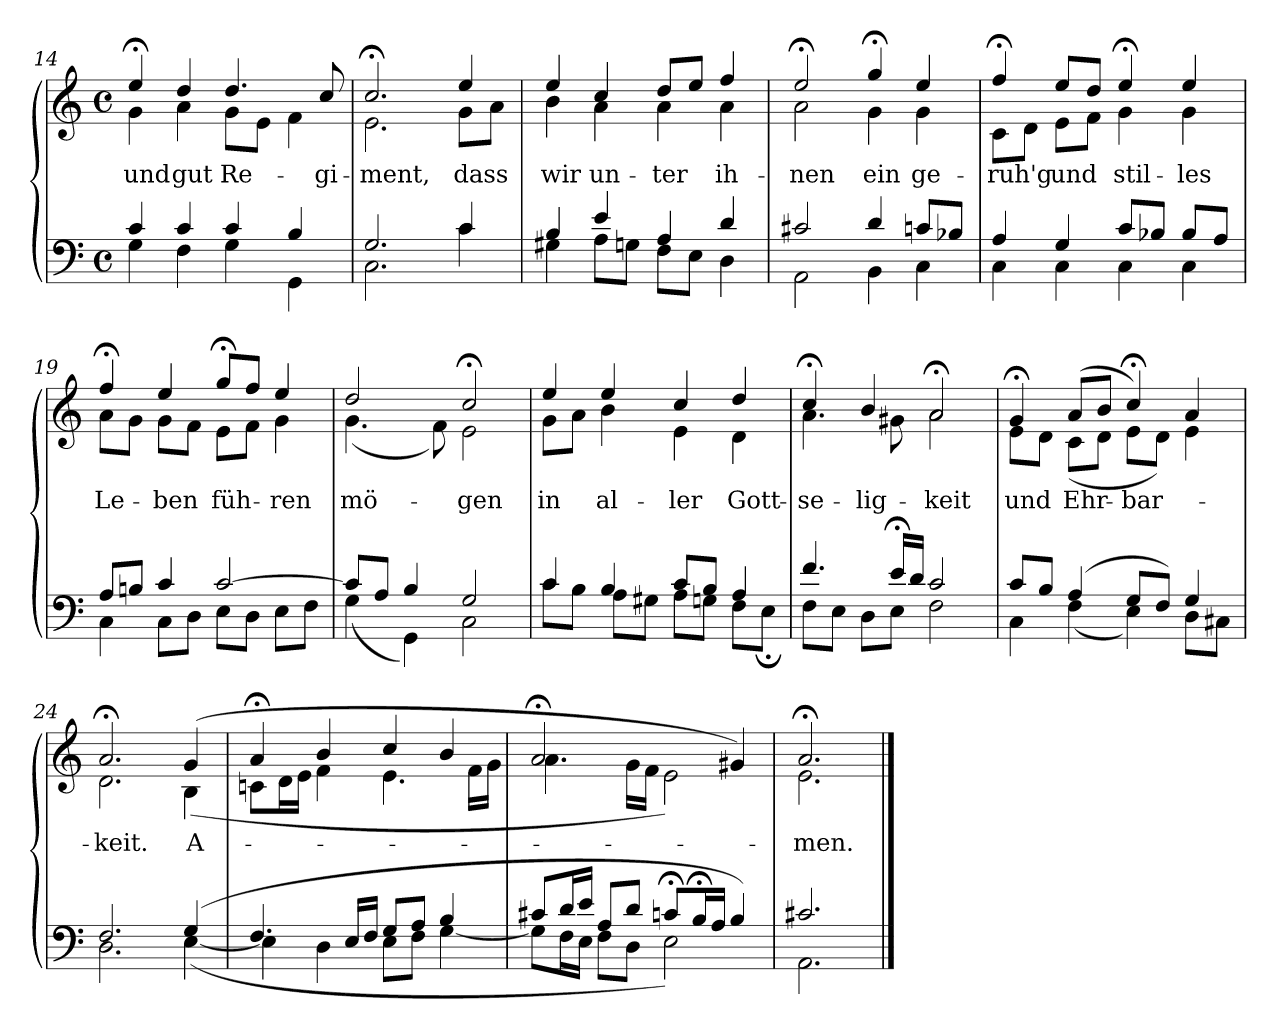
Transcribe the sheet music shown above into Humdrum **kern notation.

**kern	**kern	**text	**dynam
*part1	*part1	*part1	*part1
*staff2	*staff1	*staff1	*staff1/2
*clefF4	*clefG2	*	*
*M4/4	*M4/4	*	*
*met(c)	*met(c)	*	*
=14	=14	=14	=14
*^	*^	*	*
4c	4G	4ee;<	4g	und	.
4c	4F	4dd	4a	gut	.
4c	4G	4.dd	8gL	Re-	.
.	.	.	8eJ	.	.
4B	4GG	.	4f	.	.
.	.	8cc	.	-gi-	.
=15	=15	=15	=15	=15	=15
2.G	2.C	2.cc;<	2.e	-ment,	.
4c	4c	4ee	8gL	dass	♩ = 72
.	.	.	8aJ	.	.
=16	=16	=16	=16	=16	=16
4B	4G#X	4ee	4b	wir	.
4e	8AL	4cc	4a	un-	.
.	8GnJ	.	.	.	.
4A	8FL	8ddL	4a	-ter	.
.	8EJ	8eeJ	.	.	.
4d	4D	4ff	4a	ih-	.
!!LO:LB:g=z	!!
=17	=17	=17	=17	=17	=17
2c#X	2AA	2ee;<	2a	-nen	.
4d	4BB	4gg;<	4g	ein	.
8cnL	4C	4ee	4g	ge-	.
8B-XJ	.	.	.	.	.
=18	=18	=18	=18	=18	=18
4A	4C	4ff;<	8cL	-ruh'g	.
.	.	.	8dJ	.	.
4G	4C	8eeL	8eL	und	.
.	.	8ddJ	8fJ	.	.
8cL	4C	4ee;<	4g	stil-	.
8B-XJ	.	.	.	.	.
8B-L	4C	4ee	4g	-les	.
8AJ	.	.	.	.	.
=19	=19	=19	=19	=19	=19
8AL	4C	4ff;<	8aL	Le-	.
8BnJ	.	.	8gJ	.	.
4c	8CL	4ee	8gL	-ben	.
.	8DJ	.	8fJ	.	.
[2c	8EL	8gg;<L	8eL	füh-	.
.	8DJ	8ffJ	8fJ	.	.
.	8EL	4ee	4g	-ren	.
.	8FJ	.	.	.	.
=20	=20	=20	=20	=20	=20
*	*	*MM69	*	*	*
8cL]	(4G	2dd	(4.g	mö-	.
8AJ	.	.	.	.	.
4B	4GG)	.	.	.	.
.	.	.	8f)	.	.
2G	2C	2cc;<	2e	-gen	.
=21	=21	=21	=21	=21	=21
*	*	*MM71	*	*	*
4c	8cL	4ee	8gL	in	.
.	8BJ	.	8aJ	.	.
4B	8AL	4ee	4b	al-	.
.	8G#XJ	.	.	.	.
8cL	8AL	4cc	4e	-ler	♩ = 73
8BJ	8GnJ	.	.	.	.
4A	8FL	4dd	4d	Gott-	♩ = 70
.	8E;J	.	.	.	.
!!LO:LB:g=z	!!
=22	=22	=22	=22	=22	=22
4.f	8FL	4cc;<	4.a	-se-	.
.	8EJ	.	.	.	.
.	8DL	4b	.	-lig-	♩ = 63
16e;<LL	8EJ	.	8g#X	.	.
16dJJ	.	.	.	.	.
2c	2F	2a;<	2a	-keit	♩ = 62
=23	=23	=23	=23	=23	=23
*	*	*MM69	*	*	*
8cL	4C	4g;<	8eL	und	.
8BJ	.	.	8dJ	.	.
(4A	(4F	(8aL	(8cL	Ehr-	.
.	.	8bJ	8dJ	.	.
8GL	4E)	4cc;<)	8eL	-bar-	♩ = 68.1
8FJ)	.	.	8dJ)	.	.
4G	8DL	4a	4e	.	♩ = 66
.	8C#XJ	.	.	.	.
=24	=24	=24	=24	=24	=24
2.F	2.D	2.a;<	2.d	-keit.	.
(4G	([4E	(4g	(4B	A-	♩ = 65.2
=25	=25	=25	=25	=25	=25
4.F	4E]	4a;<	8cnL	.	.
.	.	.	16dL	.	.
.	.	.	16eJJ	.	.
.	4D	4b	4f	.	.
16ELL	.	.	.	.	.
16FJJ	.	.	.	.	.
8GL	8EL	4cc	4.e	.	♩ = 64
8AJ	8FJ	.	.	.	.
4B	[4G	4b	.	.	♩ = 62.1
.	.	.	16fLL	.	.
.	.	.	16gJJ	.	.
=26	=26	=26	=26	=26	=26
8c#XL	8GL]	2.a;<	4.a	.	.
16dL	16FL	.	.	.	.
16eJJ	16EJJ	.	.	.	.
8AL	8FL	.	.	.	.
8dJ	8DJ	.	16gLL	.	.
.	.	.	16fJJ	.	.
8cn;<L	2E)	.	2e)	.	.
16B;<L	.	.	.	.	.
16AJJ	.	.	.	.	.
4B)	.	4g#X)	.	.	♩ = 49.14
=27	=27	=27	=27	=27	=27
2.c#X	2.AA	2.a;<	2.e	-men.	.
*v	*v	*	*	*	*
*	*v	*v	*	*
==	==	==	==
*-	*-	*-	*-
